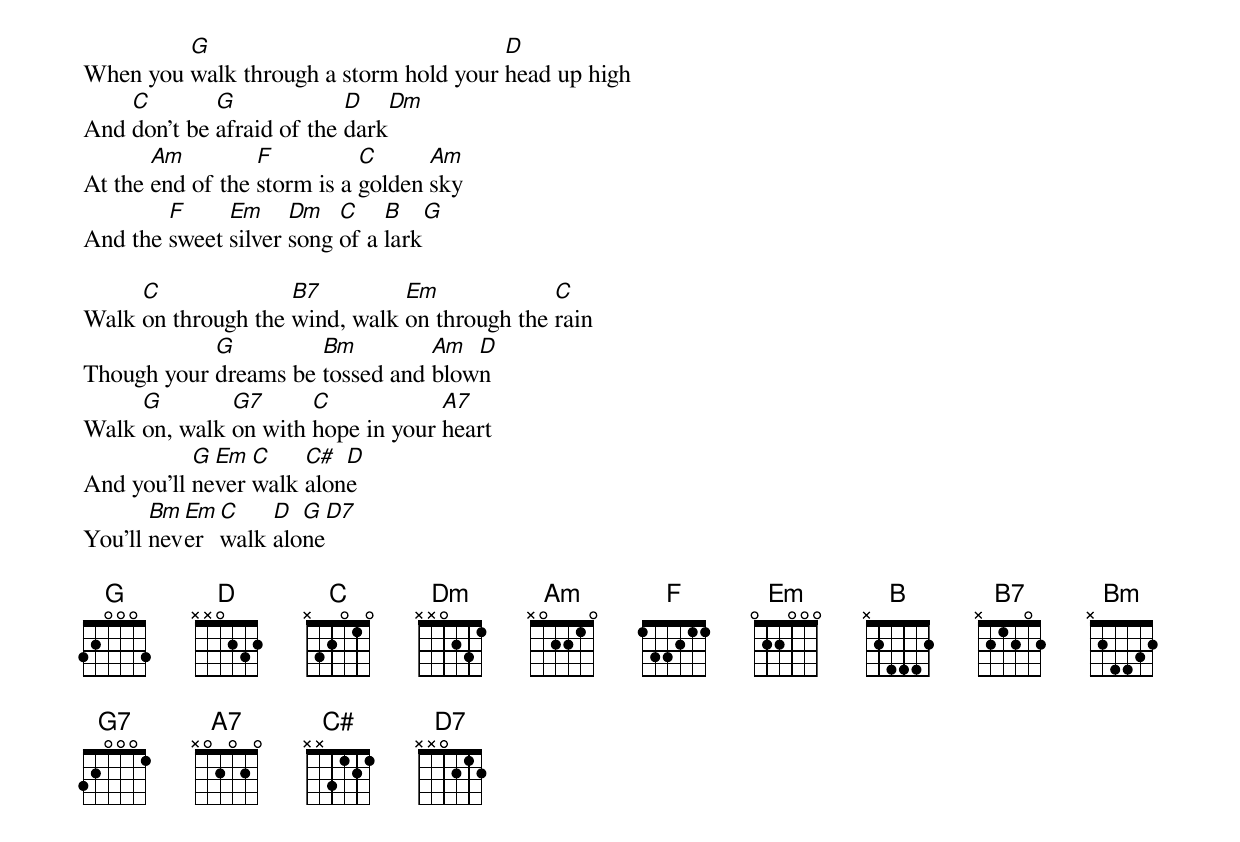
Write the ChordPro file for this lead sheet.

When you [G]walk through a storm hold your [D]head up high
And [C]don't be [G]afraid of the [D]dark[Dm]
At the [Am]end of the [F]storm is a [C]golden [Am]sky
And the [F]sweet [Em]silver [Dm]song [C]of a [B]lark[G]

Walk [C]on through the [B7]wind, walk [Em]on through the [C]rain
Though your [G]dreams be [Bm]tossed and [Am]blow[D]n
Walk [G]on, walk [G7]on with [C]hope in your [A7]heart
And you'll [G]ne[Em]ver [C]walk [C#]alon[D]e
You'll [Bm]nev[Em]er [C]walk [D]alo[G]ne[D7]

{% include music-notes.html %}
